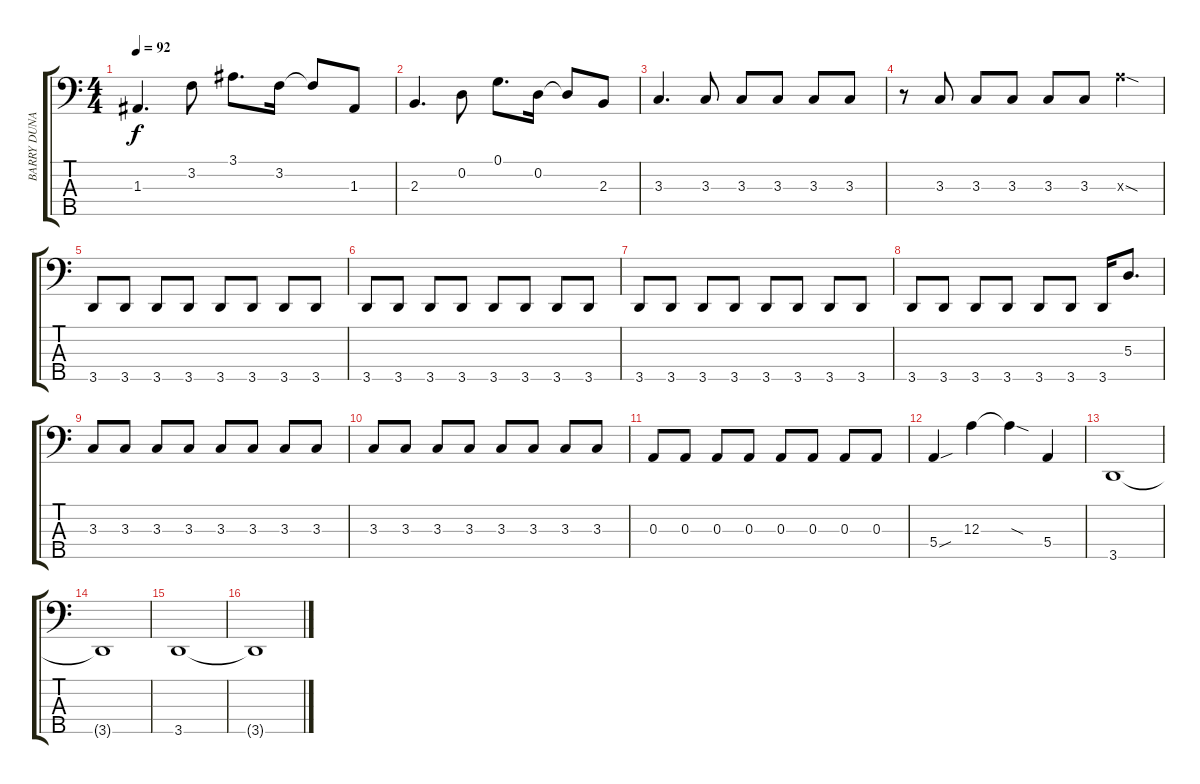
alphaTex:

\track ("BARRY DUNAWAY" "BARRY DUNA") {instrument electricbassfinger}
\staff {score tabs}
\tuning (G2 D2 A1 E1 B0) {hide}
\ts (4 4)
\tempo 92
\clef f4
\ks c
1.3.4{d dy f} 3.2.8 3.1.8{d} 3.2.16 3.2{t}.8 1.3.8 |
2.3.4{d} 0.2.8 0.1.8{d} 0.2.16 0.2{t}.8 2.3.8 |
3.3.4{d} 3.3.8 3.3.8 3.3.8 3.3.8 3.3.8 |
r.8 3.3.8 3.3.8 3.3.8 3.3.8 3.3.8 12.3{sod x}.4 |
3.5.8 3.5.8 3.5.8 3.5.8 3.5.8 3.5.8 3.5.8 3.5.8 |
3.5.8 3.5.8 3.5.8 3.5.8 3.5.8 3.5.8 3.5.8 3.5.8 |
3.5.8 3.5.8 3.5.8 3.5.8 3.5.8 3.5.8 3.5.8 3.5.8 |
3.5.8 3.5.8 3.5.8 3.5.8 3.5.8 3.5.8 3.5.16 5.3.8{d} |
3.3.8 3.3.8 3.3.8 3.3.8 3.3.8 3.3.8 3.3.8 3.3.8 |
3.3.8 3.3.8 3.3.8 3.3.8 3.3.8 3.3.8 3.3.8 3.3.8 |
0.3.8 0.3.8 0.3.8 0.3.8 0.3.8 0.3.8 0.3.8 0.3.8 |
5.4{sou}.4 12.3.4 12.3{sod t}.4 5.4.4 |
3.5.1 |
3.5{t}.1 |
3.5.1 |
3.5{t}.1
